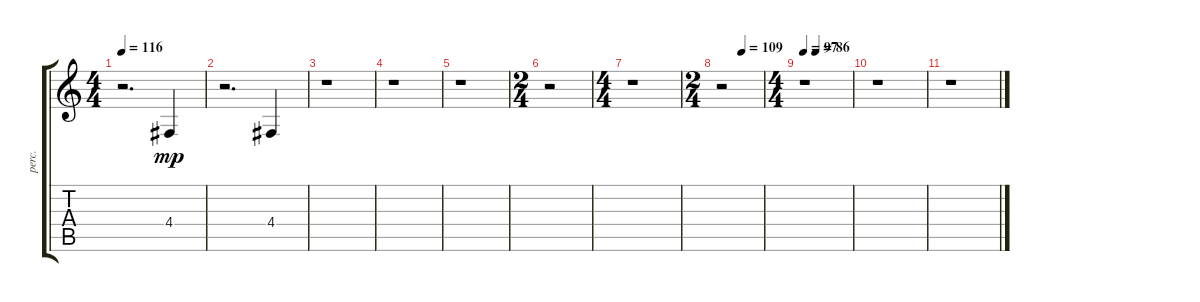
\track ("perc." "perc.") {instrument acousticgrandpiano}
\staff {score tabs}
\tuning (E4 B3 G3 D3 A2 E2) {hide}
\ts (4 4)
\tempo 116
\clef g2
\ks c
r.2{d dy mp} 4.4.4 |
r.2{d} 4.4.4 |
r.1 |
r.1 |
r.1 |
\ts (2 4)
r.2 |
\ts (4 4)
r.1 |
\ts (2 4)
\tempo (109 0.5)
r.2 |
\ts (4 4)
\tempo 97
\tempo (86 0.25)
r.1 |
r.1 |
r.1
